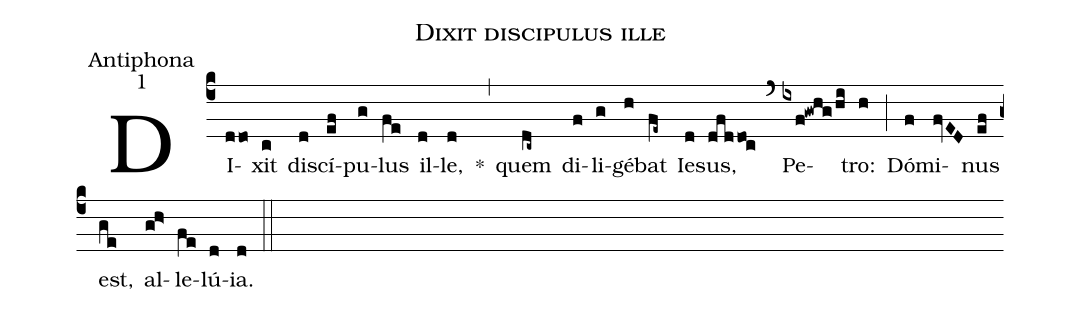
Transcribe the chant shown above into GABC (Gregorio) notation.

name:Dixit discipulus ille;
office-part:Antiphona;
mode:1;
%%
(c4) DI(ddo)xit(c) dis(d)cí(ef)pu(g)lus(fe) il(d)le,(d) *(,) quem(dc~) di(f)li(g)gé(h)bat(fe~) Ie(d)sus,(dfddo@c) (`) Pe(ixf@gwhg/hi)tro:(h) (;) Dó(f)mi(fvED)nus(ef) est,(ge) al(gh>)le(fe)lú(d)ia.(d) (::)
